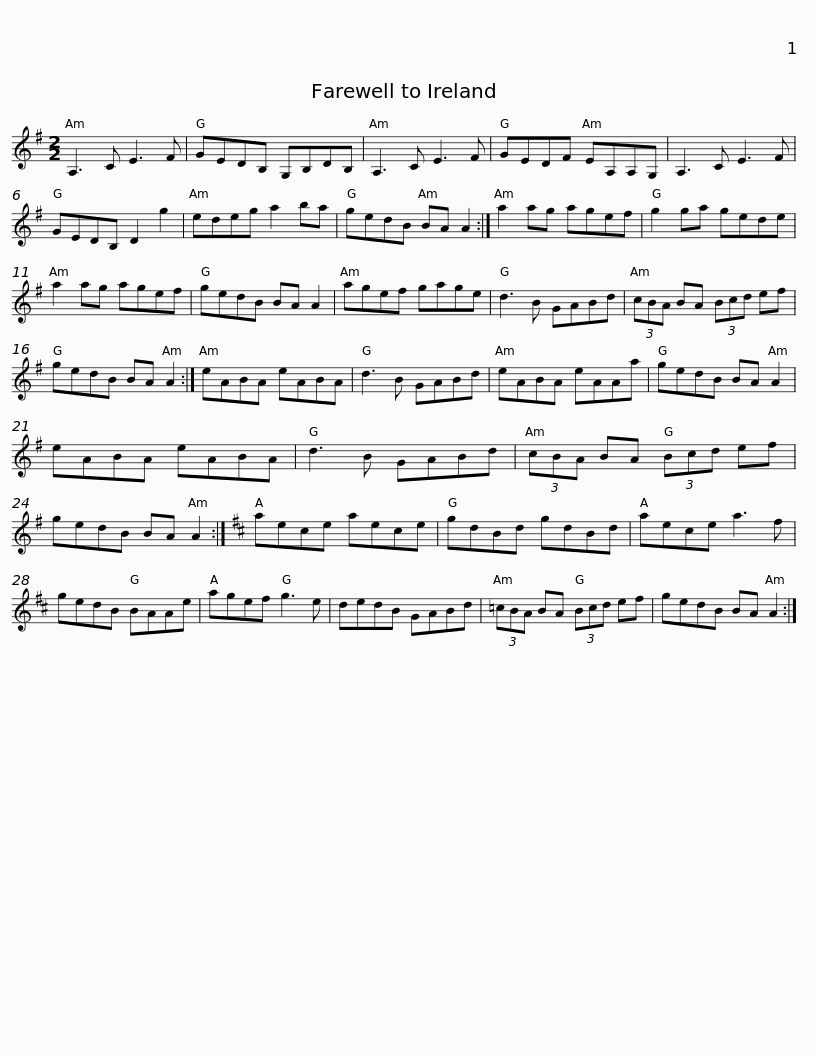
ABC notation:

X:1
L:1/8
M:2/2
I:linebreak $
K:G
V:1 treble
V:1
 A,3 C E3 F | GEDB, G,B,DB, | A,3 C E3 F | GEDF EA,A,G, | A,3 C E3 F | %5
 GEDB, D2 g2 |$ edeg a2 ba | gedB BA A2 :| a2 ag agef | g2 ga gede | %10
 a2 ag agef |$ gedB BA A2 | agef gage | d3 B GABd | (3cBA BA (3Bcd ef | %15
 gedB BA A2 :|$ eABA eABA | d3 B GABd | eABA eAAa | gedB BA A2 | %20
 eABA eABA | d3 B GABd |$ (3cBA BA (3Bcd ef | gedB BA A2 :|[K:D] aece aece | %25
 gdBd gdBd | aece a3 f |$ gedB BAAe | agef g3 e | dedB GABd | %30
 (3=cBA BA (3Bcd ef | gedB BA A2 :| %32
